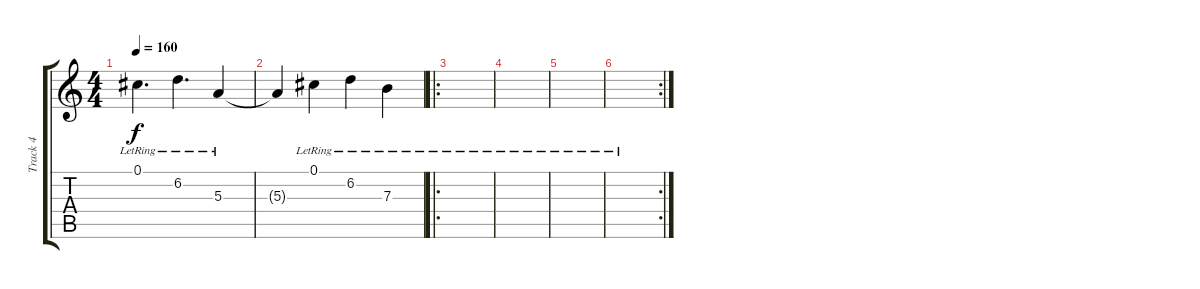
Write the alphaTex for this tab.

\track ("Track 4" "Track 4") {instrument electricguitarjazz}
\staff {score tabs}
\tuning (Db4 Ab3 E3 B2 Gb2 B1) {hide}
\ts (4 4)
\tempo 160
\clef g2
\ks c
0.1{lr}.4{d dy f} 6.2{lr}.4{d} 5.3{lr}.4 |
5.3{t}.4 0.1{lr}.4 6.2{lr}.4 7.3{lr}.4 |
\ro
|
|
|
\rc 2
